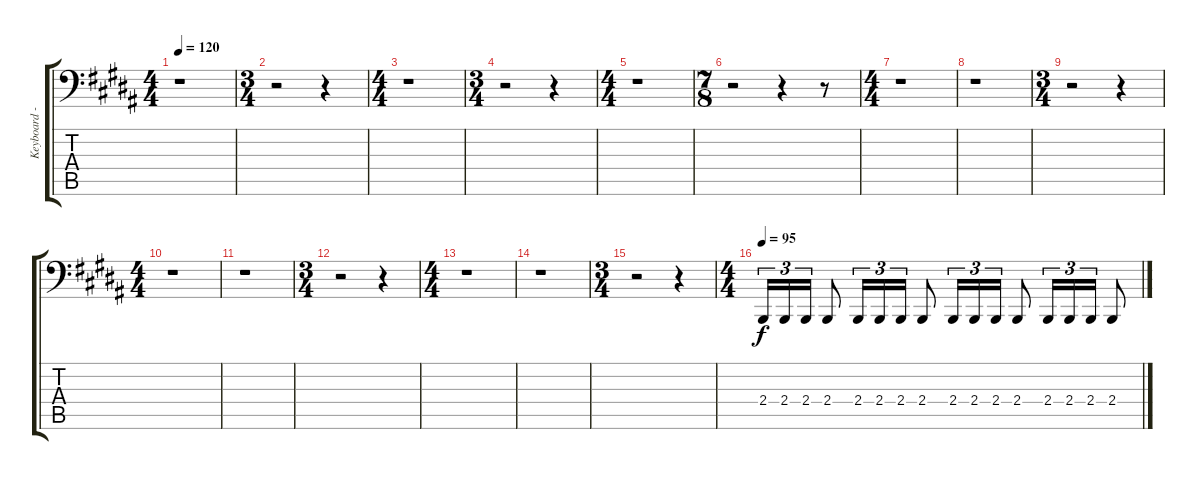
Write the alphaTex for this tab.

\track ("Keyboard - Jordan Rudess" "Keyboard -") {instrument acousticgrandpiano}
\staff {score tabs}
\tuning (C3 G2 D2 A1 E1 B0) {hide}
\ts (4 4)
\tempo 120
\clef f4
\ks b
r.1{dy f} |
\ts (3 4)
r.2 r.4 |
\ts (4 4)
r.1 |
\ts (3 4)
r.2 r.4 |
\ts (4 4)
r.1 |
\ts (7 8)
r.2 r.4 r.8 |
\ts (4 4)
r.1 |
r.1 |
\ts (3 4)
r.2 r.4 |
\ts (4 4)
r.1 |
r.1 |
\ts (3 4)
r.2 r.4 |
\ts (4 4)
r.1 |
r.1 |
\ts (3 4)
r.2 r.4 |
\ts (4 4)
\tempo 95
2.4.16{tu (3 2)} 2.4.16{tu (3 2)} 2.4.16{tu (3 2)} 2.4.8 2.4.16{tu (3 2)} 2.4.16{tu (3 2)} 2.4.16{tu (3 2)} 2.4.8 2.4.16{tu (3 2)} 2.4.16{tu (3 2)} 2.4.16{tu (3 2)} 2.4.8 2.4.16{tu (3 2)} 2.4.16{tu (3 2)} 2.4.16{tu (3 2)} 2.4.8
